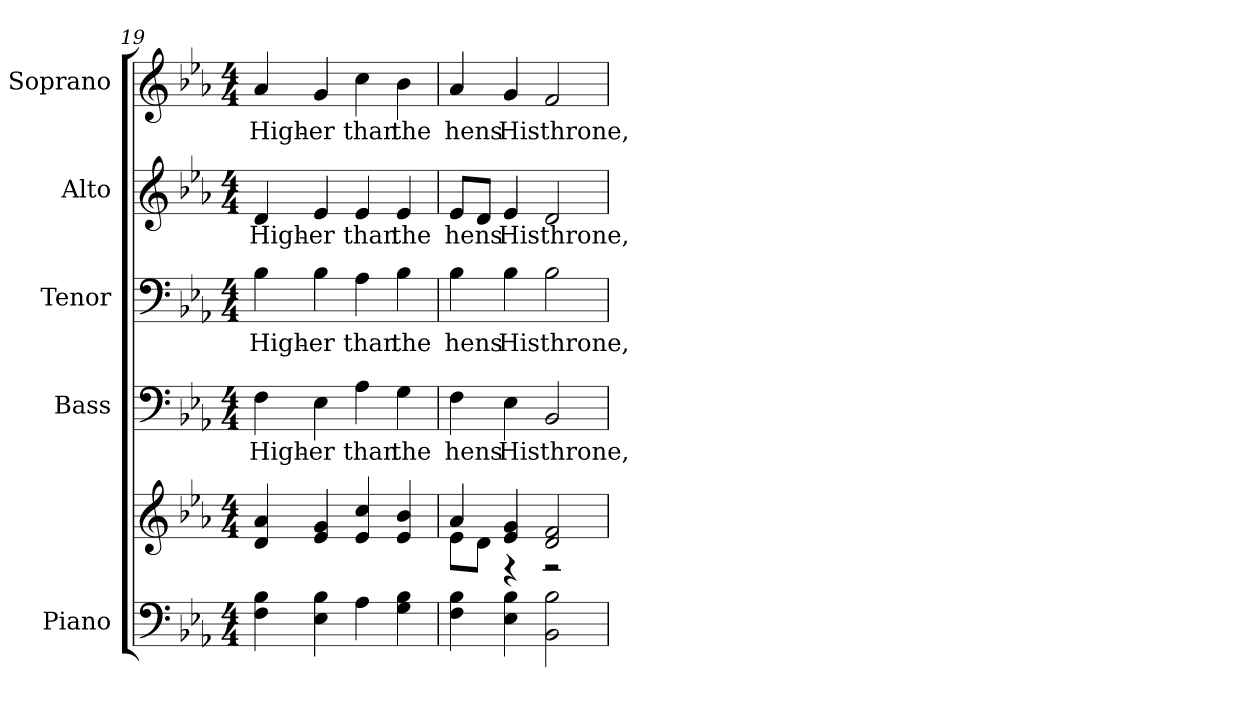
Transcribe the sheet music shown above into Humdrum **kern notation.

**kern	**kern	**kern	**text	**kern	**text	**kern	**text	**kern	**text
*part5	*part5	*part4	*part4	*part3	*part3	*part2	*part2	*part1	*part1
*staff6	*staff5	*staff4	*staff4	*staff3	*staff3	*staff2	*staff2	*staff1	*staff1
*I"Piano	*	*I"Bass	*	*I"Tenor	*	*I"Alto	*	*I"Soprano	*
*I'Pno.	*	*I'B.	*	*I'T.	*	*I'A.	*	*I'S.	*
*clefF4	*clefG2	*clefF4	*	*clefF4	*	*clefG2	*	*clefG2	*
*k[b-e-a-]	*k[b-e-a-]	*k[b-e-a-]	*	*k[b-e-a-]	*	*k[b-e-a-]	*	*k[b-e-a-]	*
*E-:	*E-:	*E-:	*	*E-:	*	*E-:	*	*E-:	*
*M4/4	*M4/4	*M4/4	*	*M4/4	*	*M4/4	*	*M4/4	*
=19	=19	=19	=19	=19	=19	=19	=19	=19	=19
!	!	!	!LO:LY:b:color=#000000	!	!	!	!	!	!
!	!	!	!	!	!LO:LY:b:color=#000000	!	!	!	!
!	!	!	!	!	!	!	!LO:LY:b:color=#000000	!	!
!	!	!	!	!	!	!	!	!	!LO:LY:b:color=#000000
4Fi\ 4B-i	4di/ 4a-i	4Fi\	High-	4B-i\	High-	4di/	High-	4a-i/	High-
!	!	!	!LO:LY:b:color=#000000	!	!	!	!	!	!
!	!	!	!	!	!LO:LY:b:color=#000000	!	!	!	!
!	!	!	!	!	!	!	!LO:LY:b:color=#000000	!	!
!	!	!	!	!	!	!	!	!	!LO:LY:b:color=#000000
4E-i\ 4B-i	4e-i/ 4gi	4E-i\	-er	4B-i\	-er	4e-i/	-er	4gi/	-er
!	!	!	!LO:LY:b:color=#000000	!	!	!	!	!	!
!	!	!	!	!	!LO:LY:b:color=#000000	!	!	!	!
!	!	!	!	!	!	!	!LO:LY:b:color=#000000	!	!
!	!	!	!	!	!	!	!	!	!LO:LY:b:color=#000000
4A-i\	4e-i/ 4cci	4A-i\	than	4A-i\	than	4e-i/	than	4cci\	than
!	!	!	!LO:LY:b:color=#000000	!	!	!	!	!	!
!	!	!	!	!	!LO:LY:b:color=#000000	!	!	!	!
!	!	!	!	!	!	!	!LO:LY:b:color=#000000	!	!
!	!	!	!	!	!	!	!	!	!LO:LY:b:color=#000000
4Gi\ 4B-i	4e-i/ 4b-i	4Gi\	the	4B-i\	the	4e-i/	the	4b-i\	the
=20	=20	=20	=20	=20	=20	=20	=20	=20	=20
*	*^	*	*	*	*	*	*	*	*
!	!	!	!	!LO:LY:b:color=#000000	!	!	!	!	!	!
!	!	!	!	!	!	!LO:LY:b:color=#000000	!	!	!	!
!	!	!	!	!	!	!	!	!LO:LY:b:color=#000000	!	!
!	!	!	!	!	!	!	!	!	!	!LO:LY:b:color=#000000
4Fi\ 4B-i	4a-i/	8e-i\L	4Fi\	hens	4B-i\	hens	8e-i/L	hens	4a-i/	hens
.	.	8di\J	.	.	.	.	8di/J	.	.	.
!	!	!	!	!LO:LY:b:color=#000000	!	!	!	!	!	!
!	!	!	!	!	!	!LO:LY:b:color=#000000	!	!	!	!
!	!	!	!	!	!	!	!	!LO:LY:b:color=#000000	!	!
!	!	!	!	!	!	!	!	!	!	!LO:LY:b:color=#000000
4E-i\ 4B-i	4e-i/ 4gi	4r	4E-i\	His	4B-i\	His	4e-i/	His	4gi/	His
!	!	!	!	!LO:LY:b:color=#000000	!	!	!	!	!	!
!	!	!	!	!	!	!LO:LY:b:color=#000000	!	!	!	!
!	!	!	!	!	!	!	!	!LO:LY:b:color=#000000	!	!
!	!	!	!	!	!	!	!	!	!	!LO:LY:b:color=#000000
2BB-i\ 2B-i	2di/ 2fi	2r	2BB-i/	throne,	2B-i\	throne,	2di/	throne,	2fi/	throne,
*	*v	*v	*	*	*	*	*	*	*	*
=	=	=	=	=	=	=	=	=	=
*-	*-	*-	*-	*-	*-	*-	*-	*-	*-
